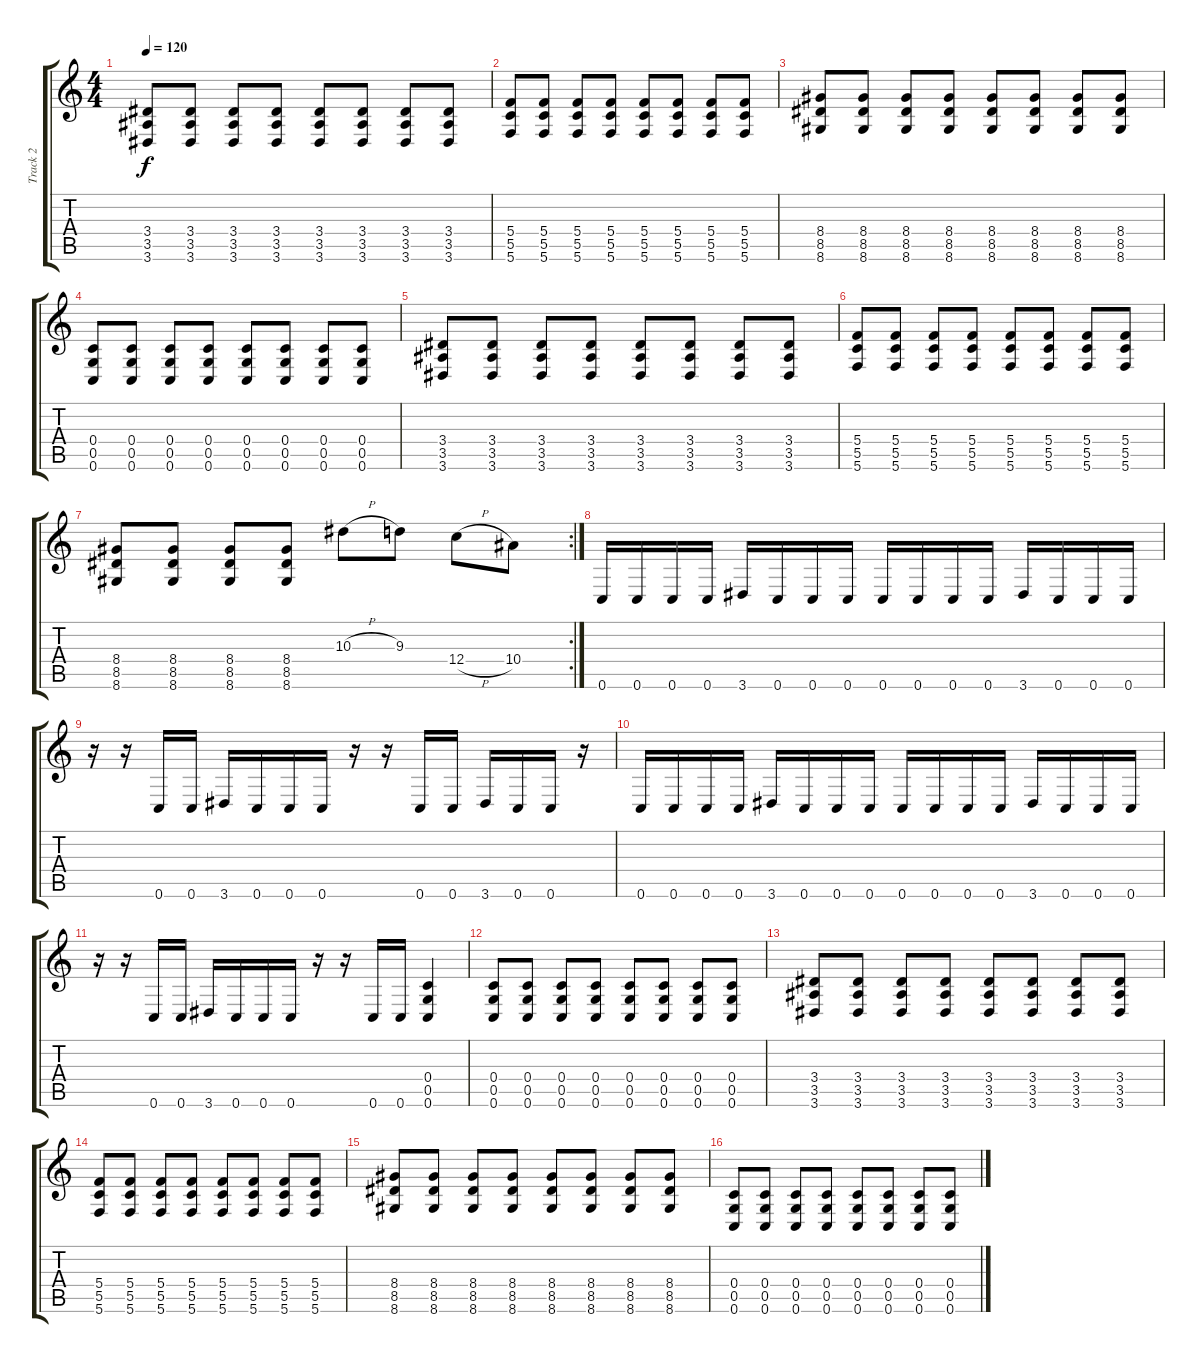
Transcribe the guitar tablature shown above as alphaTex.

\track ("Track 2" "Track 2") {instrument distortionguitar}
\staff {score tabs}
\tuning (D4 A3 F3 C3 G2 C2) {hide}
\ts (4 4)
\tempo 120
\clef g2
\ks c
(3.4 3.5 3.6).8{dy f} (3.4 3.5 3.6).8 (3.4 3.5 3.6).8 (3.4 3.5 3.6).8 (3.4 3.5 3.6).8 (3.4 3.5 3.6).8 (3.4 3.5 3.6).8 (3.4 3.5 3.6).8 |
(5.4 5.5 5.6).8 (5.4 5.5 5.6).8 (5.4 5.5 5.6).8 (5.4 5.5 5.6).8 (5.4 5.5 5.6).8 (5.4 5.5 5.6).8 (5.4 5.5 5.6).8 (5.4 5.5 5.6).8 |
(8.4 8.5 8.6).8 (8.4 8.5 8.6).8 (8.4 8.5 8.6).8 (8.4 8.5 8.6).8 (8.4 8.5 8.6).8 (8.4 8.5 8.6).8 (8.4 8.5 8.6).8 (8.4 8.5 8.6).8 |
(0.4 0.5 0.6).8 (0.4 0.5 0.6).8 (0.4 0.5 0.6).8 (0.4 0.5 0.6).8 (0.4 0.5 0.6).8 (0.4 0.5 0.6).8 (0.4 0.5 0.6).8 (0.4 0.5 0.6).8 |
(3.4 3.5 3.6).8 (3.4 3.5 3.6).8 (3.4 3.5 3.6).8 (3.4 3.5 3.6).8 (3.4 3.5 3.6).8 (3.4 3.5 3.6).8 (3.4 3.5 3.6).8 (3.4 3.5 3.6).8 |
(5.4 5.5 5.6).8 (5.4 5.5 5.6).8 (5.4 5.5 5.6).8 (5.4 5.5 5.6).8 (5.4 5.5 5.6).8 (5.4 5.5 5.6).8 (5.4 5.5 5.6).8 (5.4 5.5 5.6).8 |
\rc 2
(8.4 8.5 8.6).8 (8.4 8.5 8.6).8 (8.4 8.5 8.6).8 (8.4 8.5 8.6).8 10.3{h}.8 9.3.8 12.4{h}.8 10.4.8 |
0.6.16 0.6.16 0.6.16 0.6.16 3.6.16 0.6.16 0.6.16 0.6.16 0.6.16 0.6.16 0.6.16 0.6.16 3.6.16 0.6.16 0.6.16 0.6.16 |
r.16 r.16 0.6.16 0.6.16 3.6.16 0.6.16 0.6.16 0.6.16 r.16 r.16 0.6.16 0.6.16 3.6.16 0.6.16 0.6.16 r.16 |
0.6.16 0.6.16 0.6.16 0.6.16 3.6.16 0.6.16 0.6.16 0.6.16 0.6.16 0.6.16 0.6.16 0.6.16 3.6.16 0.6.16 0.6.16 0.6.16 |
r.16 r.16 0.6.16 0.6.16 3.6.16 0.6.16 0.6.16 0.6.16 r.16 r.16 0.6.16 0.6.16 (0.4 0.5 0.6).4 |
(0.4 0.5 0.6).8 (0.4 0.5 0.6).8 (0.4 0.5 0.6).8 (0.4 0.5 0.6).8 (0.4 0.5 0.6).8 (0.4 0.5 0.6).8 (0.4 0.5 0.6).8 (0.4 0.5 0.6).8 |
(3.4 3.5 3.6).8 (3.4 3.5 3.6).8 (3.4 3.5 3.6).8 (3.4 3.5 3.6).8 (3.4 3.5 3.6).8 (3.4 3.5 3.6).8 (3.4 3.5 3.6).8 (3.4 3.5 3.6).8 |
(5.4 5.5 5.6).8 (5.4 5.5 5.6).8 (5.4 5.5 5.6).8 (5.4 5.5 5.6).8 (5.4 5.5 5.6).8 (5.4 5.5 5.6).8 (5.4 5.5 5.6).8 (5.4 5.5 5.6).8 |
(8.4 8.5 8.6).8 (8.4 8.5 8.6).8 (8.4 8.5 8.6).8 (8.4 8.5 8.6).8 (8.4 8.5 8.6).8 (8.4 8.5 8.6).8 (8.4 8.5 8.6).8 (8.4 8.5 8.6).8 |
(0.4 0.5 0.6).8 (0.4 0.5 0.6).8 (0.4 0.5 0.6).8 (0.4 0.5 0.6).8 (0.4 0.5 0.6).8 (0.4 0.5 0.6).8 (0.4 0.5 0.6).8 (0.4 0.5 0.6).8
